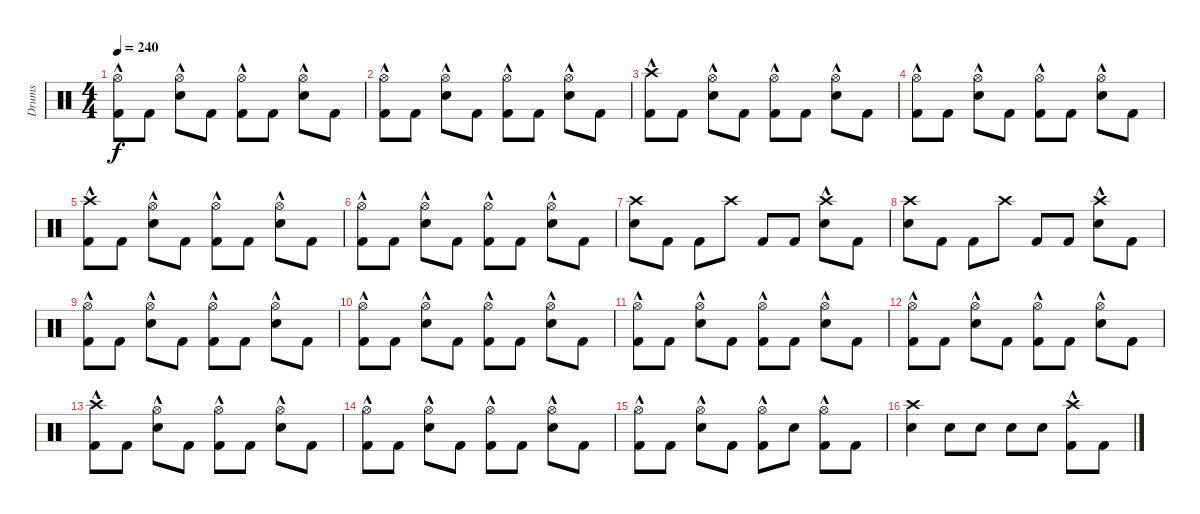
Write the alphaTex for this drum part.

\track ("Drums" "Drums") {instrument percussion}
\staff {score}
\articulation defaults
\ts (4 4)
\tempo 240
\clef neutral
\ks c
("Hi-Hat (open)"{hac} "Kick (hit) 2").8{dy f} "Kick (hit) 2".8 ("Snare (hit) 2"{hac} "Hi-Hat (open)"{hac}).8 "Kick (hit) 2".8 ("Hi-Hat (open)"{hac} "Kick (hit) 2").8 "Kick (hit) 2".8 ("Snare (hit) 2"{hac} "Hi-Hat (open)"{hac}).8 "Kick (hit) 2".8 |
("Hi-Hat (open)"{hac} "Kick (hit) 2").8 "Kick (hit) 2".8 ("Snare (hit) 2"{hac} "Hi-Hat (open)"{hac}).8 "Kick (hit) 2".8 ("Hi-Hat (open)"{hac} "Kick (hit) 2").8 "Kick (hit) 2".8 ("Snare (hit) 2"{hac} "Hi-Hat (open)"{hac}).8 "Kick (hit) 2".8 |
("Crash high (hit)"{hac} "Kick (hit) 2").8 "Kick (hit) 2".8 ("Snare (hit) 2"{hac} "Hi-Hat (open)"{hac}).8 "Kick (hit) 2".8 ("Hi-Hat (open)"{hac} "Kick (hit) 2").8 "Kick (hit) 2".8 ("Snare (hit) 2"{hac} "Hi-Hat (open)"{hac}).8 "Kick (hit) 2".8 |
("Hi-Hat (open)"{hac} "Kick (hit) 2").8 "Kick (hit) 2".8 ("Snare (hit) 2"{hac} "Hi-Hat (open)"{hac}).8 "Kick (hit) 2".8 ("Hi-Hat (open)"{hac} "Kick (hit) 2").8 "Kick (hit) 2".8 ("Snare (hit) 2"{hac} "Hi-Hat (open)"{hac}).8 "Kick (hit) 2".8 |
("Kick (hit) 2" "Crash high (hit)"{hac}).8 "Kick (hit) 2".8 ("Snare (hit) 2"{hac} "Hi-Hat (open)"{hac}).8 "Kick (hit) 2".8 ("Hi-Hat (open)"{hac} "Kick (hit) 2").8 "Kick (hit) 2".8 ("Snare (hit) 2"{hac} "Hi-Hat (open)"{hac}).8 "Kick (hit) 2".8 |
("Hi-Hat (open)"{hac} "Kick (hit) 2").8 "Kick (hit) 2".8 ("Snare (hit) 2"{hac} "Hi-Hat (open)"{hac}).8 "Kick (hit) 2".8 ("Hi-Hat (open)"{hac} "Kick (hit) 2").8 "Kick (hit) 2".8 ("Snare (hit) 2"{hac} "Hi-Hat (open)"{hac}).8 "Kick (hit) 2".8 |
("Crash high (hit)" "Snare (hit) 2").8 "Kick (hit) 2".8 "Kick (hit) 2".8 "Crash high (hit)".8 "Kick (hit) 2".8 "Kick (hit) 2".8 ("Snare (hit) 2"{hac} "Crash high (hit)"{hac}).8 "Kick (hit) 2".8 |
("Crash high (hit)" "Snare (hit) 2").8 "Kick (hit) 2".8 "Kick (hit) 2".8 "Crash high (hit)".8 "Kick (hit) 2".8 "Kick (hit) 2".8 ("Snare (hit) 2"{hac} "Crash high (hit)"{hac}).8 "Kick (hit) 2".8 |
("Hi-Hat (open)"{hac} "Kick (hit) 2").8 "Kick (hit) 2".8 ("Snare (hit) 2"{hac} "Hi-Hat (open)"{hac}).8 "Kick (hit) 2".8 ("Hi-Hat (open)"{hac} "Kick (hit) 2").8 "Kick (hit) 2".8 ("Snare (hit) 2"{hac} "Hi-Hat (open)"{hac}).8 "Kick (hit) 2".8 |
("Hi-Hat (open)"{hac} "Kick (hit) 2").8 "Kick (hit) 2".8 ("Snare (hit) 2"{hac} "Hi-Hat (open)"{hac}).8 "Kick (hit) 2".8 ("Hi-Hat (open)"{hac} "Kick (hit) 2").8 "Kick (hit) 2".8 ("Snare (hit) 2"{hac} "Hi-Hat (open)"{hac}).8 "Kick (hit) 2".8 |
("Hi-Hat (open)"{hac} "Kick (hit) 2").8 "Kick (hit) 2".8 ("Snare (hit) 2"{hac} "Hi-Hat (open)"{hac}).8 "Kick (hit) 2".8 ("Hi-Hat (open)"{hac} "Kick (hit) 2").8 "Kick (hit) 2".8 ("Snare (hit) 2"{hac} "Hi-Hat (open)"{hac}).8 "Kick (hit) 2".8 |
("Hi-Hat (open)"{hac} "Kick (hit) 2").8 "Kick (hit) 2".8 ("Snare (hit) 2"{hac} "Hi-Hat (open)"{hac}).8 "Kick (hit) 2".8 ("Hi-Hat (open)"{hac} "Kick (hit) 2").8 "Kick (hit) 2".8 ("Snare (hit) 2"{hac} "Hi-Hat (open)"{hac}).8 "Kick (hit) 2".8 |
("Crash high (hit)"{hac} "Kick (hit) 2").8 "Kick (hit) 2".8 ("Snare (hit) 2"{hac} "Hi-Hat (open)"{hac}).8 "Kick (hit) 2".8 ("Hi-Hat (open)"{hac} "Kick (hit) 2").8 "Kick (hit) 2".8 ("Snare (hit) 2"{hac} "Hi-Hat (open)"{hac}).8 "Kick (hit) 2".8 |
("Hi-Hat (open)"{hac} "Kick (hit) 2").8 "Kick (hit) 2".8 ("Snare (hit) 2"{hac} "Hi-Hat (open)"{hac}).8 "Kick (hit) 2".8 ("Hi-Hat (open)"{hac} "Kick (hit) 2").8 "Kick (hit) 2".8 ("Snare (hit) 2"{hac} "Hi-Hat (open)"{hac}).8 "Kick (hit) 2".8 |
("Hi-Hat (open)"{hac} "Kick (hit) 2").8 "Kick (hit) 2".8 ("Snare (hit) 2"{hac} "Hi-Hat (open)"{hac}).8 "Kick (hit) 2".8 ("Hi-Hat (open)" "Kick (hit) 2"{hac}).8 "Snare (hit) 2".8 ("Hi-Hat (open)"{hac} "Kick (hit) 2").8 "Kick (hit) 2".8 |
("Snare (hit) 2" "Crash high (hit)").4 "Snare (hit) 2".8 "Snare (hit) 2".8 "Snare (hit) 2".8 "Snare (hit) 2".8 ("Crash high (hit)"{hac} "Kick (hit) 2").8 "Kick (hit) 2".8
